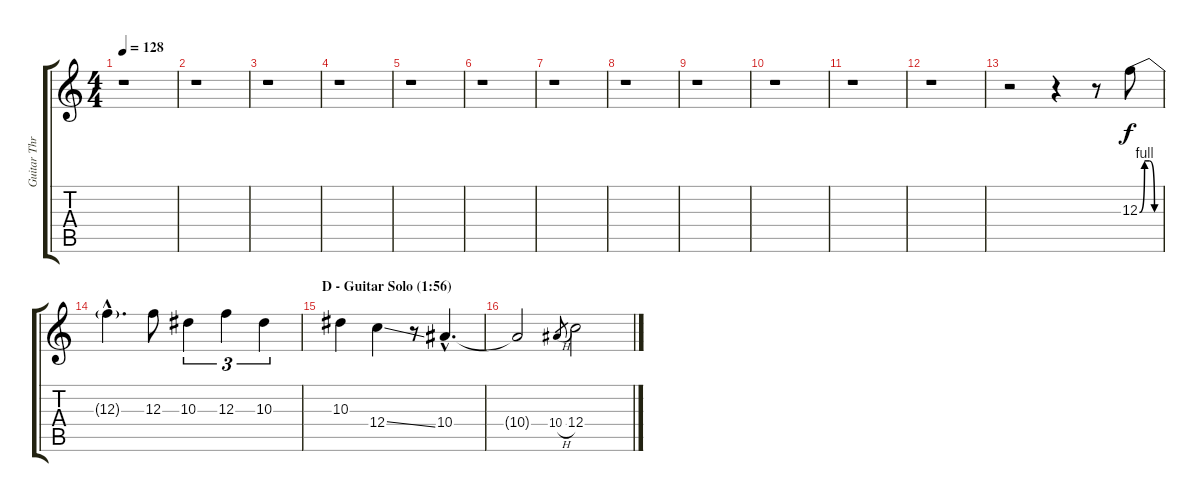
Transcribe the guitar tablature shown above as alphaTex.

\track ("Guitar Three" "Guitar Thr") {instrument distortionguitar}
\staff {score tabs}
\tuning (D4 A3 F3 C3 G2 C2) {hide}
\ts (4 4)
\tempo 128
\clef g2
\ks c
r.1{dy f} |
r.1 |
r.1 |
r.1 |
r.1 |
r.1 |
r.1 |
r.1 |
r.1 |
r.1 |
r.1 |
r.1 |
r.2 r.4 r.8 12.3{be (custom 0 0 15 4 30 4 45 0 60 0)}.8 |
12.3{hac t}.4{d} 12.3.8 10.3.4{tu (3 2)} 12.3.4{tu (3 2)} 10.3.4{tu (3 2)} |
\section ("" "D - Guitar Solo (1:56)")
10.3.4 12.4{ss}.4 r.8 10.4{hac}.4{d} |
10.4{t}.2 10.4{h}.8{gr} 12.4.2
